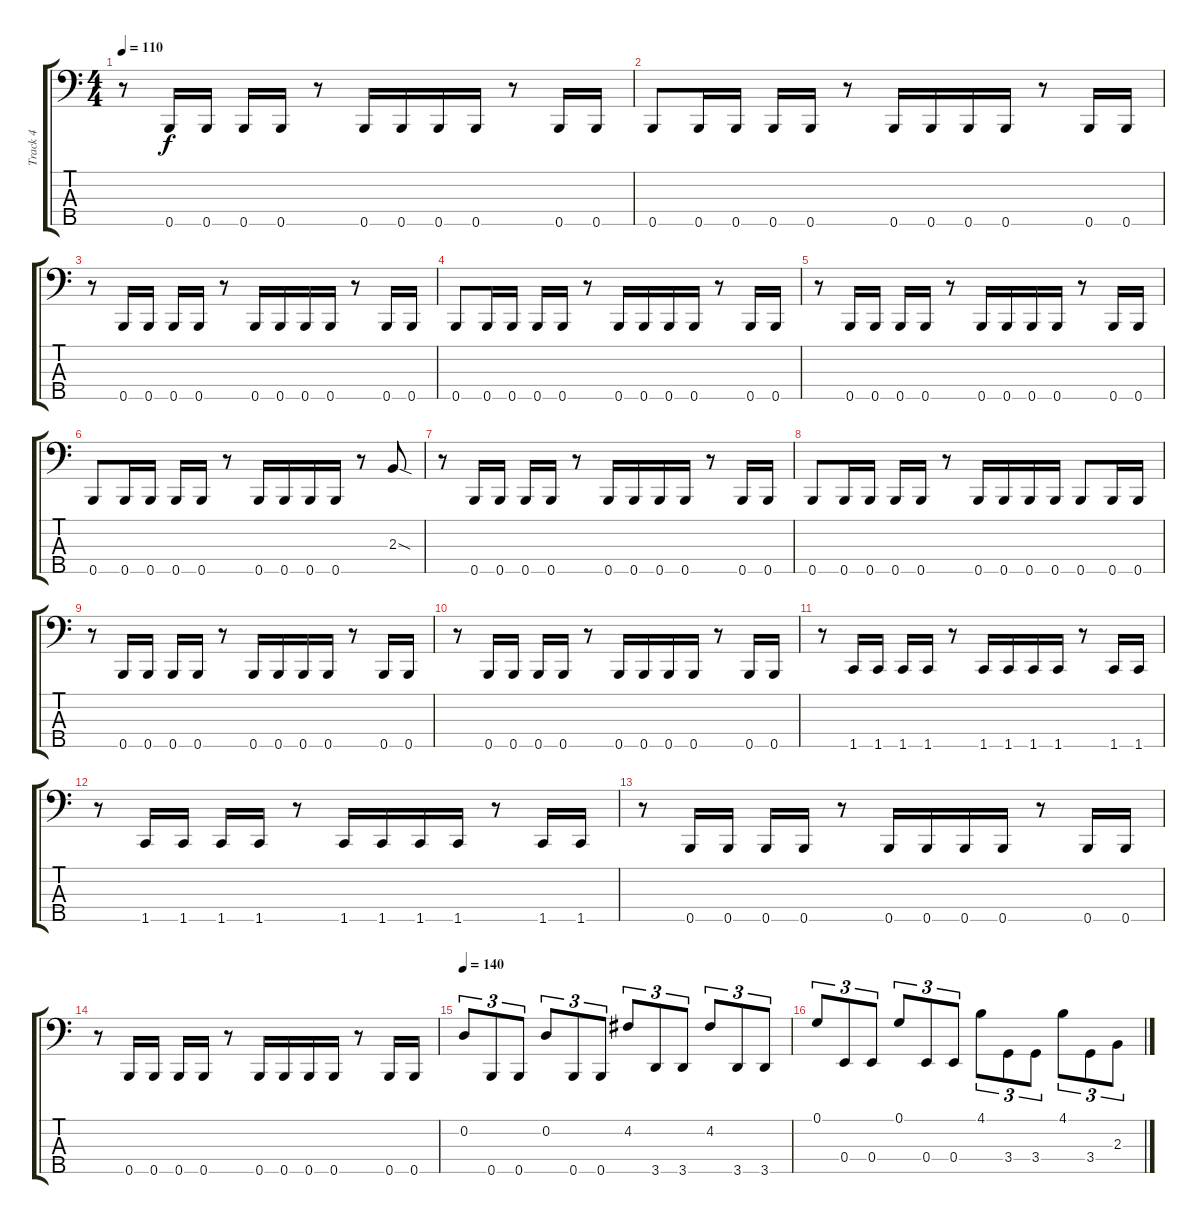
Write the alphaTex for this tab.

\track ("Track 4" "Track 4") {instrument electricbassfinger}
\staff {score tabs}
\tuning (G2 D2 A1 E1 B0) {hide}
\ts (4 4)
\tempo 110
\clef f4
\ks c
r.8{dy f} 0.5.16 0.5.16 0.5.16 0.5.16 r.8 0.5.16 0.5.16 0.5.16 0.5.16 r.8 0.5.16 0.5.16 |
0.5.8 0.5.16 0.5.16 0.5.16 0.5.16 r.8 0.5.16 0.5.16 0.5.16 0.5.16 r.8 0.5.16 0.5.16 |
r.8 0.5.16 0.5.16 0.5.16 0.5.16 r.8 0.5.16 0.5.16 0.5.16 0.5.16 r.8 0.5.16 0.5.16 |
0.5.8 0.5.16 0.5.16 0.5.16 0.5.16 r.8 0.5.16 0.5.16 0.5.16 0.5.16 r.8 0.5.16 0.5.16 |
r.8 0.5.16 0.5.16 0.5.16 0.5.16 r.8 0.5.16 0.5.16 0.5.16 0.5.16 r.8 0.5.16 0.5.16 |
0.5.8 0.5.16 0.5.16 0.5.16 0.5.16 r.8 0.5.16 0.5.16 0.5.16 0.5.16 r.8 2.3{sod}.8 |
r.8 0.5.16 0.5.16 0.5.16 0.5.16 r.8 0.5.16 0.5.16 0.5.16 0.5.16 r.8 0.5.16 0.5.16 |
0.5.8 0.5.16 0.5.16 0.5.16 0.5.16 r.8 0.5.16 0.5.16 0.5.16 0.5.16 0.5.8 0.5.16 0.5.16 |
r.8 0.5.16 0.5.16 0.5.16 0.5.16 r.8 0.5.16 0.5.16 0.5.16 0.5.16 r.8 0.5.16 0.5.16 |
r.8 0.5.16 0.5.16 0.5.16 0.5.16 r.8 0.5.16 0.5.16 0.5.16 0.5.16 r.8 0.5.16 0.5.16 |
r.8 1.5.16 1.5.16 1.5.16 1.5.16 r.8 1.5.16 1.5.16 1.5.16 1.5.16 r.8 1.5.16 1.5.16 |
r.8 1.5.16 1.5.16 1.5.16 1.5.16 r.8 1.5.16 1.5.16 1.5.16 1.5.16 r.8 1.5.16 1.5.16 |
r.8 0.5.16 0.5.16 0.5.16 0.5.16 r.8 0.5.16 0.5.16 0.5.16 0.5.16 r.8 0.5.16 0.5.16 |
r.8 0.5.16 0.5.16 0.5.16 0.5.16 r.8 0.5.16 0.5.16 0.5.16 0.5.16 r.8 0.5.16 0.5.16 |
\tempo 140
0.2.8{tu (3 2)} 0.5.8{tu (3 2)} 0.5.8{tu (3 2)} 0.2.8{tu (3 2)} 0.5.8{tu (3 2)} 0.5.8{tu (3 2)} 4.2.8{tu (3 2)} 3.5.8{tu (3 2)} 3.5.8{tu (3 2)} 4.2.8{tu (3 2)} 3.5.8{tu (3 2)} 3.5.8{tu (3 2)} |
0.1.8{tu (3 2)} 0.4.8{tu (3 2)} 0.4.8{tu (3 2)} 0.1.8{tu (3 2)} 0.4.8{tu (3 2)} 0.4.8{tu (3 2)} 4.1.8{tu (3 2)} 3.4.8{tu (3 2)} 3.4.8{tu (3 2)} 4.1.8{tu (3 2)} 3.4.8{tu (3 2)} 2.3.8{tu (3 2)}
